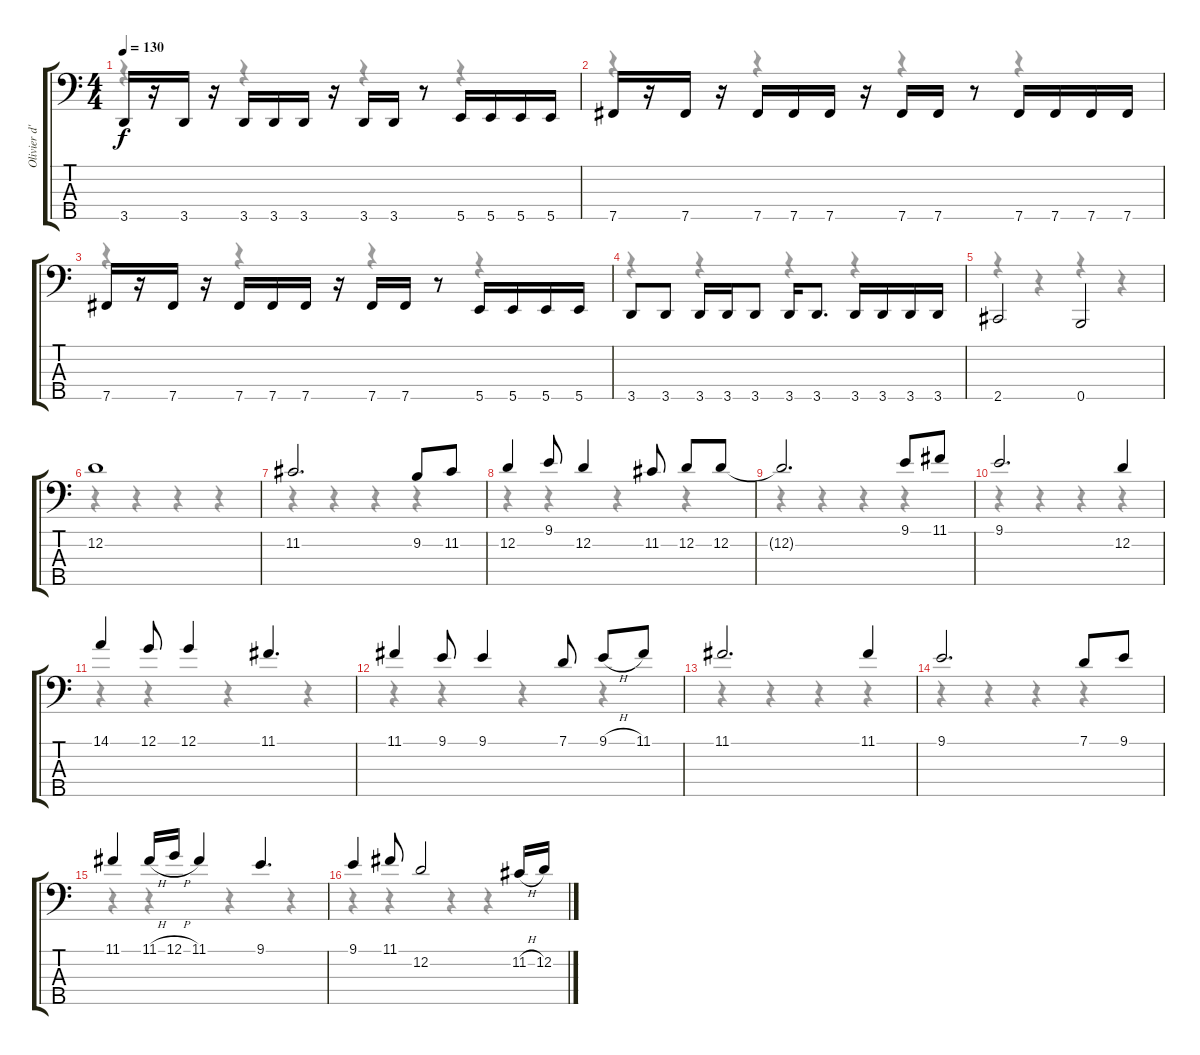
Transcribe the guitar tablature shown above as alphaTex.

\track ("Olivier d'Aries (Bass)" "Olivier d'") {solo instrument electricbassfinger}
\staff {score tabs}
\tuning (G2 D2 A1 E1 B0) {hide}
\voice
\ts (4 4)
\tempo 130
\clef f4
\ks c
3.5.16{dy f} r.16 3.5.16 r.16 3.5.16 3.5.16 3.5.16 r.16 3.5.16 3.5.16 r.8 5.5.16 5.5.16 5.5.16 5.5.16 |
7.5.16 r.16 7.5.16 r.16 7.5.16 7.5.16 7.5.16 r.16 7.5.16 7.5.16 r.8 7.5.16 7.5.16 7.5.16 7.5.16 |
7.5.16 r.16 7.5.16 r.16 7.5.16 7.5.16 7.5.16 r.16 7.5.16 7.5.16 r.8 5.5.16 5.5.16 5.5.16 5.5.16 |
3.5.8 3.5.8 3.5.16 3.5.16 3.5.8 3.5.16 3.5.8{d} 3.5.16 3.5.16 3.5.16 3.5.16 |
2.5.2 0.5.2 |
12.2.1 |
11.2.2{d} 9.2.8 11.2.8 |
12.2.4 9.1.8 12.2.4 11.2.8 12.2.8 12.2.8 |
12.2{t}.2{d} 9.1.8 11.1.8 |
9.1.2{d} 12.2.4 |
14.1.4 12.1.8 12.1.4 11.1.4{d} |
11.1.4 9.1.8 9.1.4 7.1.8 9.1{h}.8 11.1.8 |
11.1.2{d} 11.1.4 |
9.1.2{d} 7.1.8 9.1.8 |
11.1.4 11.1{h}.16 12.1{h}.16 11.1.4 9.1.4{d} |
9.1.4 11.1.8 12.2.2 11.2{h}.16 12.2{h}.16
\voice
\clef f4
\ottava regular
\simile none
\ks c
r.4{dy f} r.4 r.4 r.4 |
r.4 r.4 r.4 r.4 |
r.4 r.4 r.4 r.4 |
r.4 r.4 r.4 r.4 |
r.4 r.4 r.4 r.4 |
r.4 r.4 r.4 r.4 |
r.4 r.4 r.4 r.4 |
r.4 r.4 r.4 r.4 |
r.4 r.4 r.4 r.4 |
r.4 r.4 r.4 r.4 |
r.4 r.4 r.4 r.4 |
r.4 r.4 r.4 r.4 |
r.4 r.4 r.4 r.4 |
r.4 r.4 r.4 r.4 |
r.4 r.4 r.4 r.4 |
r.4 r.4 r.4 r.4
